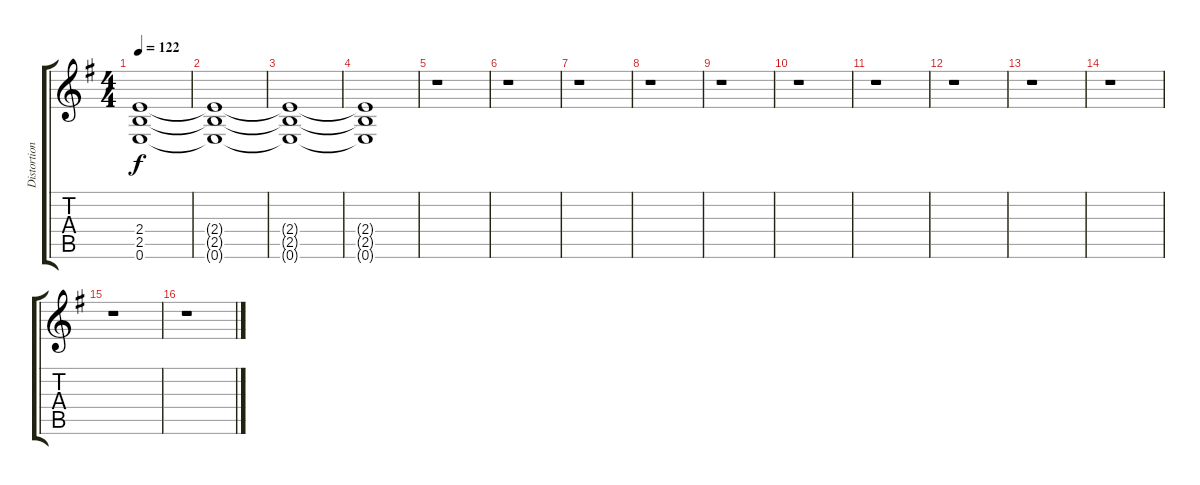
\track ("Distortion guitar" "Distortion") {instrument distortionguitar}
\staff {score tabs}
\tuning (E4 B3 G3 D3 A2 E2) {hide}
\ts (4 4)
\tempo 122
\clef g2
\ks g
(2.4 2.5 0.6).1{dy f} |
(2.4{t} 2.5{t} 0.6{t}).1 |
(2.4{t} 2.5{t} 0.6{t}).1 |
(2.4{t} 2.5{t} 0.6{t}).1 |
r.1 |
r.1 |
r.1 |
r.1 |
r.1 |
r.1 |
r.1 |
r.1 |
r.1 |
r.1 |
r.1 |
r.1
